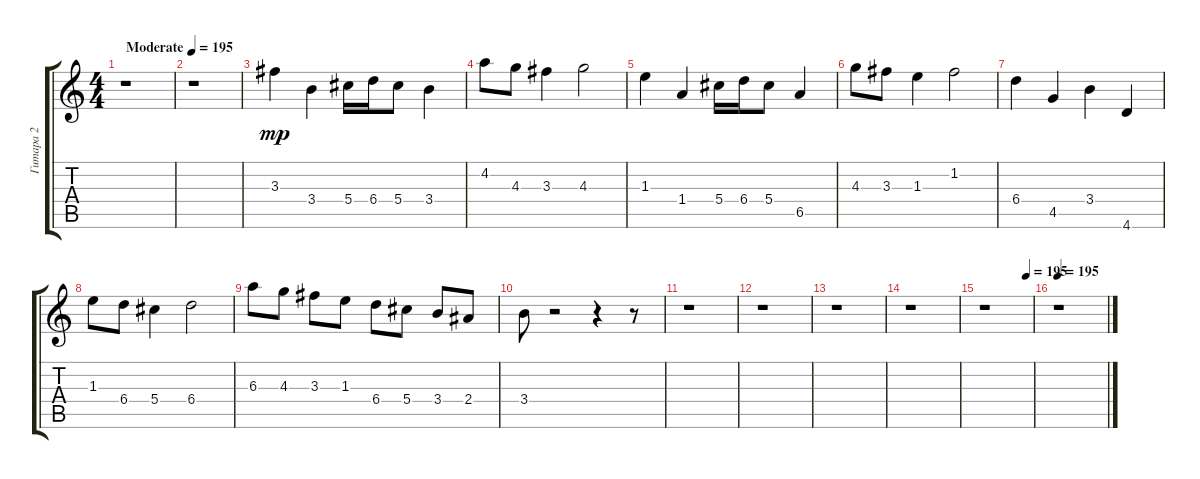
\track ("Гитара 2" "Гитара 2") {instrument distortionguitar}
\staff {score tabs}
\tuning (Bb4 F4 Eb4 Ab3 Eb3 Bb2) {hide}
\ts (4 4)
\tempo (195 "Moderate")
\clef g2
\ks c
r.1{dy mp instrument distortionguitar} |
r.1 |
3.3.4 3.4.4 5.4.16 6.4.16 5.4.8 3.4.4 |
4.2.8 4.3.8 3.3.4 4.3.2 |
1.3.4 1.4.4 5.4.16 6.4.16 5.4.8 6.5.4 |
4.3.8 3.3.8 1.3.4 1.2.2 |
6.4.4 4.5.4 3.4.4 4.6.4 |
1.3.8 6.4.8 5.4.4 6.4.2 |
6.3.8 4.3.8 3.3.8 1.3.8 6.4.8 5.4.8 3.4.8 2.4.8 |
3.4.8 r.2 r.4 r.8 |
r.1 |
r.1 |
r.1 |
r.1 |
\tempo (195 0.875)
r.1 |
\tempo 195
r.1
